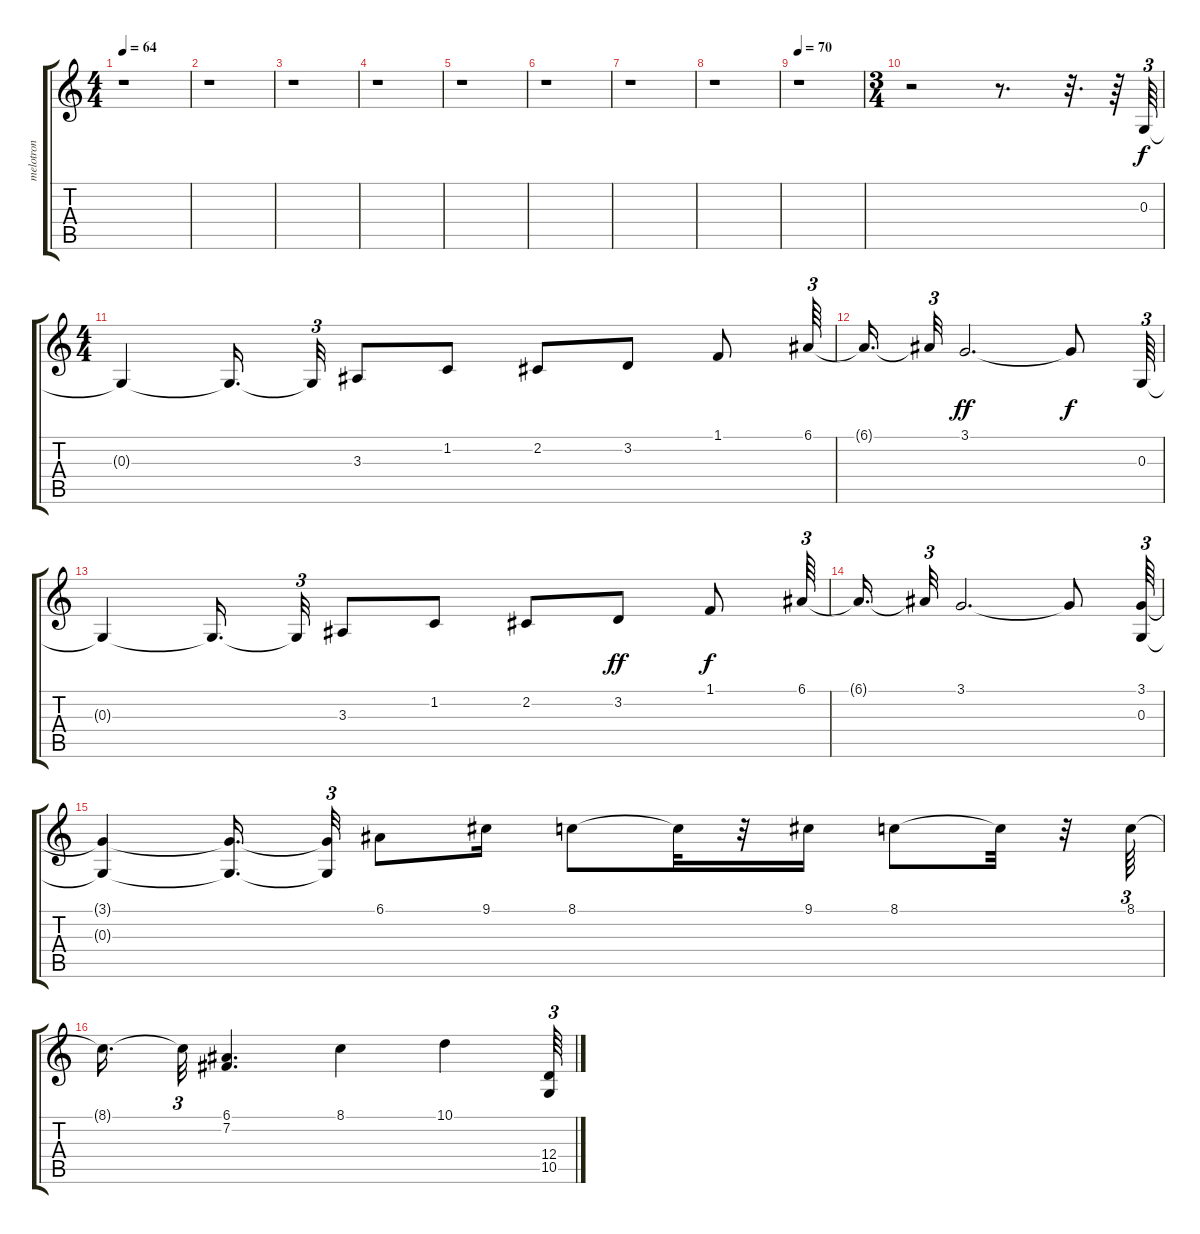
\track ("melotron" "melotron") {instrument stringensemble1}
\staff {score tabs}
\tuning (E4 B3 G3 D3 A2 E2) {hide}
\ts (4 4)
\tempo 64
\clef g2
\ks c
r.1{dy f} |
r.1 |
r.1 |
r.1 |
r.1 |
r.1 |
r.1 |
r.1 |
\tempo 70
r.1 |
\ts (3 4)
r.2 r.8{d} r.32{d} r.64 0.3.64{tu (3 2) volume 14} |
\ts (4 4)
0.3{t}.4 0.3{t}.16{d} 0.3{t}.32{tu (3 2)} 3.3.8 1.2.8 2.2.8 3.2.8 1.1.8 6.1.64{tu (3 2)} |
6.1{t}.16{d} 6.1{t}.32{tu (3 2)} 3.1.2{d dy ff} 3.1{t}.8{dy f} 0.3.64{tu (3 2)} |
0.3{t}.4 0.3{t}.16{d} 0.3{t}.32{tu (3 2)} 3.3.8 1.2.8 2.2.8 3.2.8{dy ff} 1.1.8{dy f} 6.1.64{tu (3 2)} |
6.1{t}.16{d} 6.1{t}.32{tu (3 2)} 3.1.2{d} 3.1{t}.8 (3.1 0.3).64{tu (3 2)} |
(3.1{t} 0.3{t}).4 (3.1{t} 0.3{t}).16{d} (3.1{t} 0.3{t}).32{tu (3 2)} 6.1.8 9.1.16 8.1.8 8.1{t}.32 r.32 9.1.16 8.1.8 8.1{t}.32 r.32 8.1.64{tu (3 2)} |
8.1{t}.16{d} 8.1{t}.32{tu (3 2)} (6.1 7.2).4{d} 8.1.4 10.1.4 (12.4 10.5).64{tu (3 2)}
